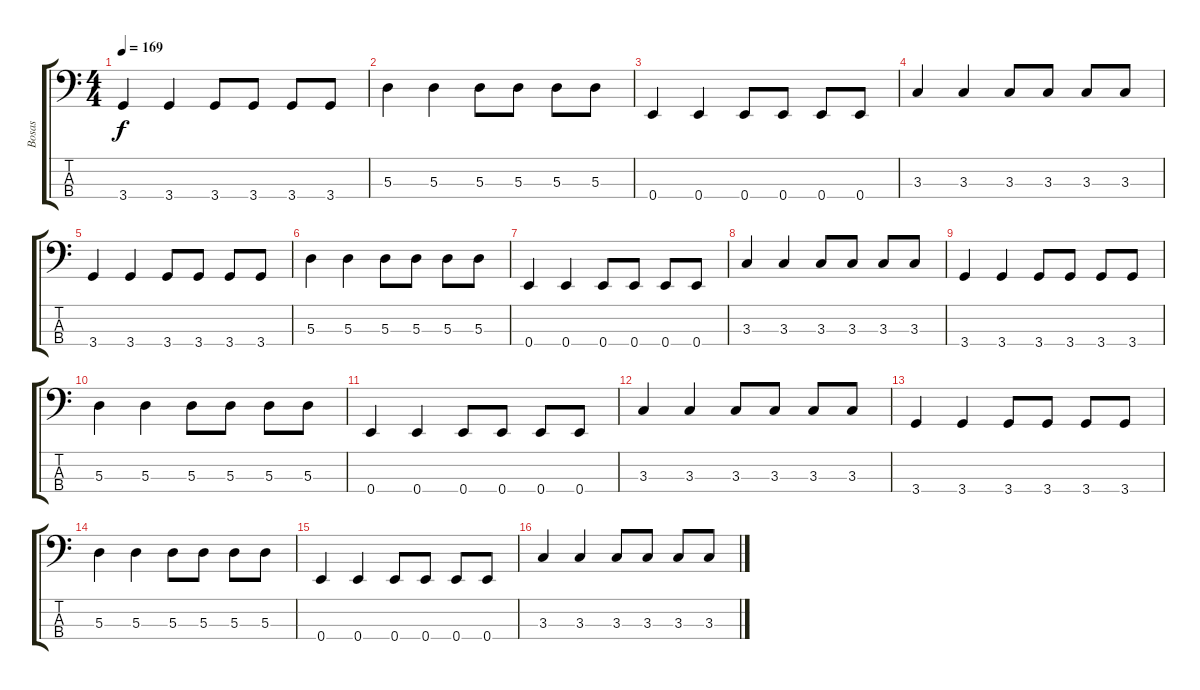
\track ("Bosas" "Bosas") {instrument acousticbass}
\staff {score tabs}
\tuning (G2 D2 A1 E1) {hide}
\ts (4 4)
\tempo 169
\clef f4
\ks c
3.4.4{dy f} 3.4.4 3.4.8 3.4.8 3.4.8 3.4.8 |
5.3.4 5.3.4 5.3.8 5.3.8 5.3.8 5.3.8 |
0.4.4 0.4.4 0.4.8 0.4.8 0.4.8 0.4.8 |
3.3.4 3.3.4 3.3.8 3.3.8 3.3.8 3.3.8 |
3.4.4 3.4.4 3.4.8 3.4.8 3.4.8 3.4.8 |
5.3.4 5.3.4 5.3.8 5.3.8 5.3.8 5.3.8 |
0.4.4 0.4.4 0.4.8 0.4.8 0.4.8 0.4.8 |
3.3.4 3.3.4 3.3.8 3.3.8 3.3.8 3.3.8 |
3.4.4 3.4.4 3.4.8 3.4.8 3.4.8 3.4.8 |
5.3.4 5.3.4 5.3.8 5.3.8 5.3.8 5.3.8 |
0.4.4 0.4.4 0.4.8 0.4.8 0.4.8 0.4.8 |
3.3.4 3.3.4 3.3.8 3.3.8 3.3.8 3.3.8 |
3.4.4 3.4.4 3.4.8 3.4.8 3.4.8 3.4.8 |
5.3.4 5.3.4 5.3.8 5.3.8 5.3.8 5.3.8 |
0.4.4 0.4.4 0.4.8 0.4.8 0.4.8 0.4.8 |
3.3.4 3.3.4 3.3.8 3.3.8 3.3.8 3.3.8
